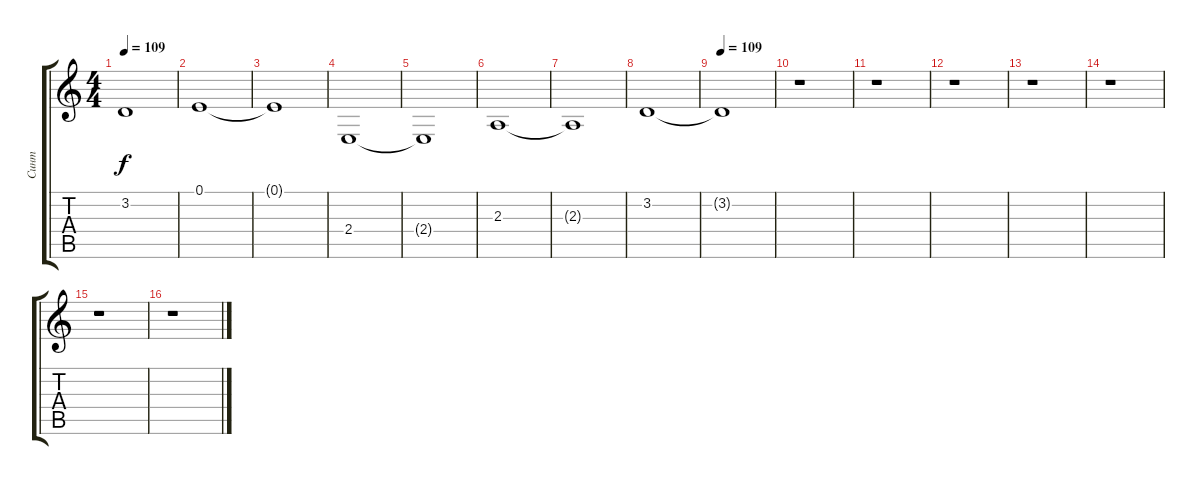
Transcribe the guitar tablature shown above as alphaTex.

\track ("Синт" "Синт") {instrument pad2warm}
\staff {score tabs}
\tuning (E4 B3 G3 D3 A2 E2) {hide}
\ts (4 4)
\tempo 109
\clef g2
\ks c
3.2{t}.1{dy f} |
0.1.1 |
0.1{t}.1 |
2.4.1 |
2.4{t}.1 |
2.3.1 |
2.3{t}.1 |
3.2.1 |
\tempo 109
3.2{t}.1 |
r.1 |
r.1 |
r.1 |
r.1 |
r.1 |
r.1 |
r.1
